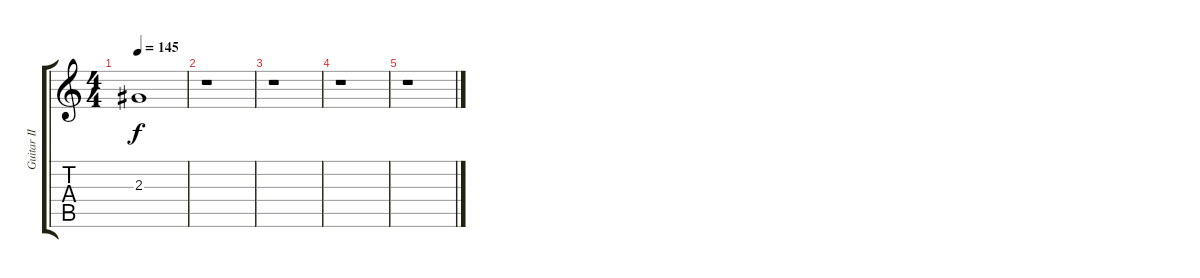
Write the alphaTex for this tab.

\track ("Guitar II (w/ dist.)" "Guitar II ") {instrument distortionguitar}
\staff {score tabs}
\tuning (Eb4 Bb3 Gb3 Db3 Ab2 Eb2) {hide}
\ts (4 4)
\tempo 145
\clef g2
\ks c
2.3{t}.1{dy f} |
r.1 |
r.1 |
r.1 |
r.1
